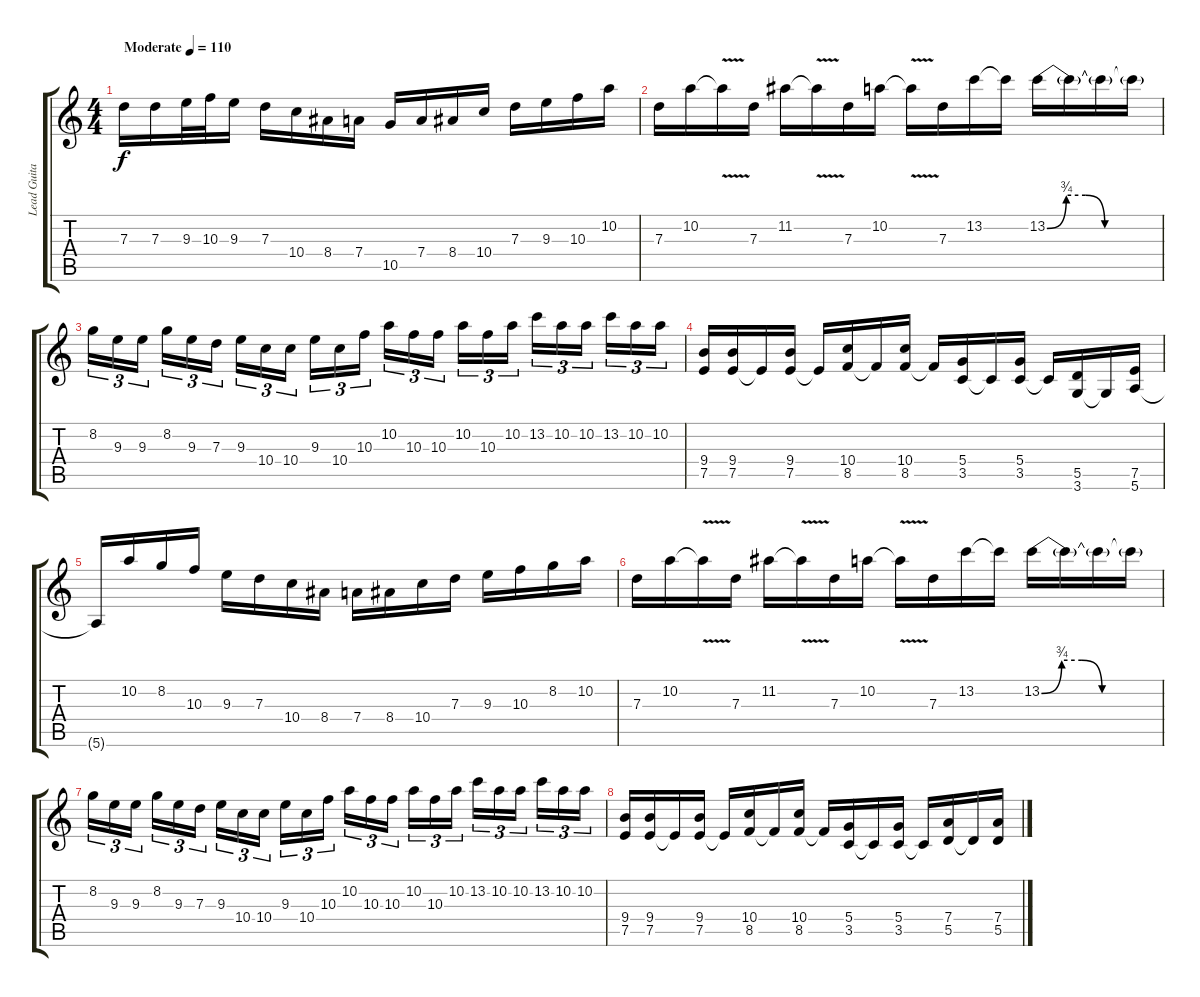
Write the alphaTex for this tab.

\track ("Lead Guitar" "Lead Guita") {instrument distortionguitar}
\staff {score tabs}
\tuning (E4 B3 G3 D3 A2 E2) {hide}
\ts (4 4)
\tempo (110 "Moderate")
\clef g2
\ks c
7.3.16{dy f instrument distortionguitar} 7.3.16 9.3.32 10.3.32 9.3.16 7.3.16 10.4.16 8.4.16 7.4.16 10.5.16 7.4.16 8.4.16 10.4.16 7.3.16 9.3.16 10.3.16 10.2.16 |
7.3.16 10.2.16 10.2{v t}.16 7.3.16 11.2.16 11.2{v t}.16 7.3.16 10.2.16 10.2{v t}.16 7.3.16 13.2.16 13.2{t}.16 13.2{be (custom 0 0 10 3 20 3 30 0 60 0)}.16 13.2{t}.16 13.2{t}.16 13.2{t}.16 |
8.2.16{tu (3 2)} 9.3.16{tu (3 2)} 9.3.16{tu (3 2) beam splitsecondary} 8.2.16{tu (3 2)} 9.3.16{tu (3 2)} 7.3.16{tu (3 2)} 9.3.16{tu (3 2)} 10.4.16{tu (3 2)} 10.4.16{tu (3 2) beam splitsecondary} 9.3.16{tu (3 2)} 10.4.16{tu (3 2)} 10.3.16{tu (3 2)} 10.2.16{tu (3 2)} 10.3.16{tu (3 2)} 10.3.16{tu (3 2) beam splitsecondary} 10.2.16{tu (3 2)} 10.3.16{tu (3 2)} 10.2.16{tu (3 2)} 13.2.16{tu (3 2)} 10.2.16{tu (3 2)} 10.2.16{tu (3 2) beam splitsecondary} 13.2.16{tu (3 2)} 10.2.16{tu (3 2)} 10.2.16{tu (3 2)} |
(9.4 7.5).16 (9.4 7.5).16 7.5{t}.16 (9.4 7.5).16 7.5{t}.16 (10.4 8.5).16 8.5{t}.16 (10.4 8.5).16 8.5{t}.16 (5.4 3.5).16 3.5{t}.16 (5.4 3.5).16 3.5{t}.16 (5.5 3.6).16 3.6{t}.16 (7.5 5.6).16 |
5.6{t}.16 10.2.16 8.2.16 10.3.16 9.3.16 7.3.16 10.4.16 8.4.16 7.4.16 8.4.16 10.4.16 7.3.16 9.3.16 10.3.16 8.2.16 10.2.16 |
7.3.16 10.2.16 10.2{v t}.16 7.3.16 11.2.16 11.2{v t}.16 7.3.16 10.2.16 10.2{v t}.16 7.3.16 13.2.16 13.2{t}.16 13.2{be (custom 0 0 10 3 20 3 30 0 60 0)}.16 13.2{t}.16 13.2{t}.16 13.2{t}.16 |
8.2.16{tu (3 2)} 9.3.16{tu (3 2)} 9.3.16{tu (3 2) beam splitsecondary} 8.2.16{tu (3 2)} 9.3.16{tu (3 2)} 7.3.16{tu (3 2)} 9.3.16{tu (3 2)} 10.4.16{tu (3 2)} 10.4.16{tu (3 2) beam splitsecondary} 9.3.16{tu (3 2)} 10.4.16{tu (3 2)} 10.3.16{tu (3 2)} 10.2.16{tu (3 2)} 10.3.16{tu (3 2)} 10.3.16{tu (3 2) beam splitsecondary} 10.2.16{tu (3 2)} 10.3.16{tu (3 2)} 10.2.16{tu (3 2)} 13.2.16{tu (3 2)} 10.2.16{tu (3 2)} 10.2.16{tu (3 2) beam splitsecondary} 13.2.16{tu (3 2)} 10.2.16{tu (3 2)} 10.2.16{tu (3 2)} |
(9.4 7.5).16 (9.4 7.5).16 7.5{t}.16 (9.4 7.5).16 7.5{t}.16 (10.4 8.5).16 8.5{t}.16 (10.4 8.5).16 8.5{t}.16 (5.4 3.5).16 3.5{t}.16 (5.4 3.5).16 3.5{t}.16 (7.4 5.5).16 5.5{t}.16 (7.4 5.5).16
